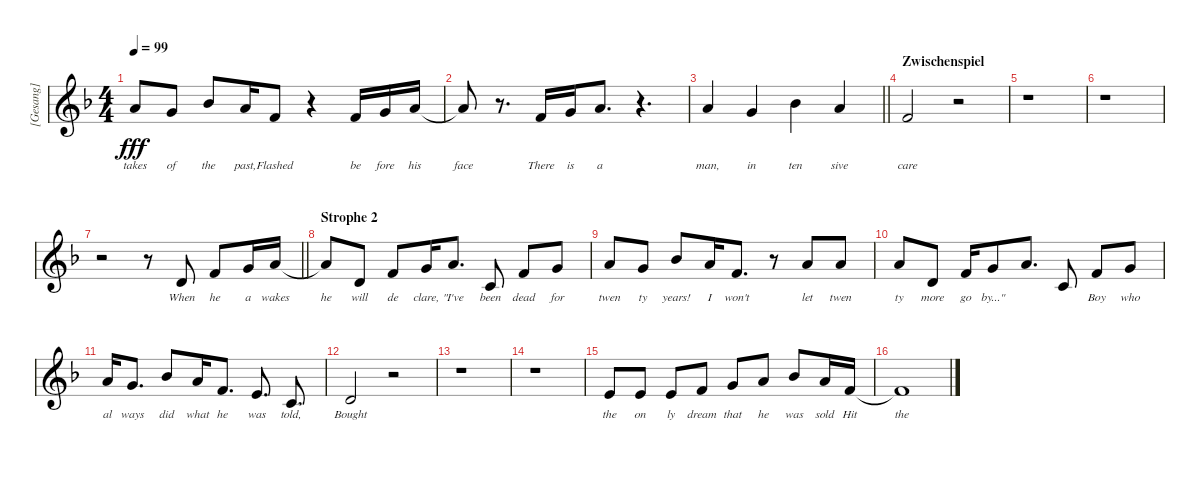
\track ("[Gesang]" "[Gesang]") {instrument tenorsax}
\staff {score}
\tuning (E4 B3 G3 D3 A2 E2) {hide}
\ts (4 4)
\tempo 99
\clef g2
\ks dminor
5.1.8{lyrics (0 "takes") lyrics (1 "") lyrics (2 "") lyrics (3 "") lyrics (4 "") dy fff} 3.1.8{lyrics (0 "of") lyrics (1 "") lyrics (2 "") lyrics (3 "") lyrics (4 "")} 6.1.8{lyrics (0 "the") lyrics (1 "") lyrics (2 "") lyrics (3 "") lyrics (4 "")} 5.1.16{lyrics (0 "past,") lyrics (1 "") lyrics (2 "") lyrics (3 "") lyrics (4 "")} 6.2.8{lyrics (0 "Flashed") lyrics (1 "") lyrics (2 "") lyrics (3 "") lyrics (4 "")} r.4 6.2.16{lyrics (0 "be") lyrics (1 "") lyrics (2 "") lyrics (3 "") lyrics (4 "")} 8.2.16{lyrics (0 "fore") lyrics (1 "") lyrics (2 "") lyrics (3 "") lyrics (4 "")} 5.1.16{lyrics (0 "his") lyrics (1 "") lyrics (2 "") lyrics (3 "") lyrics (4 "")} |
5.1{t}.8{lyrics (0 "face") lyrics (1 "") lyrics (2 "") lyrics (3 "") lyrics (4 "")} r.8{d} 6.2.16{lyrics (0 "There") lyrics (1 "") lyrics (2 "") lyrics (3 "") lyrics (4 "")} 8.2.16{lyrics (0 "is") lyrics (1 "") lyrics (2 "") lyrics (3 "") lyrics (4 "")} 5.1.8{d lyrics (0 "a") lyrics (1 "") lyrics (2 "") lyrics (3 "") lyrics (4 "")} r.4{d} |
\barLineRight lightlight
5.1.4{lyrics (0 "man,") lyrics (1 "") lyrics (2 "") lyrics (3 "") lyrics (4 "")} 3.1.4{lyrics (0 "in") lyrics (1 "") lyrics (2 "") lyrics (3 "") lyrics (4 "")} 6.1.4{lyrics (0 "ten") lyrics (1 "") lyrics (2 "") lyrics (3 "") lyrics (4 "")} 5.1.4{lyrics (0 "sive") lyrics (1 "") lyrics (2 "") lyrics (3 "") lyrics (4 "")} |
\section ("" "Zwischenspiel")
6.2.2{lyrics (0 "care") lyrics (1 "") lyrics (2 "") lyrics (3 "") lyrics (4 "")} r.2 |
r.1 |
r.1 |
\barLineRight lightlight
r.2 r.8 3.2.8{lyrics (0 "When") lyrics (1 "") lyrics (2 "") lyrics (3 "") lyrics (4 "")} 6.2.8{lyrics (0 "he") lyrics (1 "") lyrics (2 "") lyrics (3 "") lyrics (4 "")} 8.2.16{lyrics (0 "a") lyrics (1 "") lyrics (2 "") lyrics (3 "") lyrics (4 "")} 5.1.16{lyrics (0 "wakes") lyrics (1 "") lyrics (2 "") lyrics (3 "") lyrics (4 "")} |
\section ("" "Strophe 2")
5.1{t}.8{lyrics (0 "he") lyrics (1 "") lyrics (2 "") lyrics (3 "") lyrics (4 "")} 3.2.8{lyrics (0 "will") lyrics (1 "") lyrics (2 "") lyrics (3 "") lyrics (4 "")} 6.2.8{lyrics (0 "de") lyrics (1 "") lyrics (2 "") lyrics (3 "") lyrics (4 "")} 8.2.16{lyrics (0 "clare,") lyrics (1 "") lyrics (2 "") lyrics (3 "") lyrics (4 "")} 5.1.8{d lyrics (0 "\"I've") lyrics (1 "") lyrics (2 "") lyrics (3 "") lyrics (4 "")} 5.3.8{lyrics (0 "been") lyrics (1 "") lyrics (2 "") lyrics (3 "") lyrics (4 "")} 6.2.8{lyrics (0 "dead") lyrics (1 "") lyrics (2 "") lyrics (3 "") lyrics (4 "")} 8.2.8{lyrics (0 "for") lyrics (1 "") lyrics (2 "") lyrics (3 "") lyrics (4 "")} |
5.1.8{lyrics (0 "twen") lyrics (1 "") lyrics (2 "") lyrics (3 "") lyrics (4 "")} 3.1.8{lyrics (0 "ty") lyrics (1 "") lyrics (2 "") lyrics (3 "") lyrics (4 "")} 6.1.8{lyrics (0 "years!") lyrics (1 "") lyrics (2 "") lyrics (3 "") lyrics (4 "")} 5.1.16{lyrics (0 "I") lyrics (1 "") lyrics (2 "") lyrics (3 "") lyrics (4 "")} 6.2.8{d lyrics (0 "won't") lyrics (1 "") lyrics (2 "") lyrics (3 "") lyrics (4 "")} r.8 5.1.8{lyrics (0 "let") lyrics (1 "") lyrics (2 "") lyrics (3 "") lyrics (4 "")} 5.1.8{lyrics (0 "twen") lyrics (1 "") lyrics (2 "") lyrics (3 "") lyrics (4 "")} |
5.1.8{lyrics (0 "ty") lyrics (1 "") lyrics (2 "") lyrics (3 "") lyrics (4 "")} 3.2.8{lyrics (0 "more") lyrics (1 "") lyrics (2 "") lyrics (3 "") lyrics (4 "")} 6.2.16{lyrics (0 "go") lyrics (1 "") lyrics (2 "") lyrics (3 "") lyrics (4 "")} 8.2.8{lyrics (0 "by...\"") lyrics (1 "") lyrics (2 "") lyrics (3 "") lyrics (4 "")} 5.1.8{d lyrics (0 "") lyrics (1 "") lyrics (2 "") lyrics (3 "") lyrics (4 "")} 5.3.8{lyrics (0 "") lyrics (1 "") lyrics (2 "") lyrics (3 "") lyrics (4 "")} 6.2.8{lyrics (0 "Boy") lyrics (1 "") lyrics (2 "") lyrics (3 "") lyrics (4 "")} 8.2.8{lyrics (0 "who") lyrics (1 "") lyrics (2 "") lyrics (3 "") lyrics (4 "")} |
10.2.16{lyrics (0 "al") lyrics (1 "") lyrics (2 "") lyrics (3 "") lyrics (4 "")} 8.2.8{d lyrics (0 "ways") lyrics (1 "") lyrics (2 "") lyrics (3 "") lyrics (4 "")} 6.1.8{lyrics (0 "did") lyrics (1 "") lyrics (2 "") lyrics (3 "") lyrics (4 "")} 5.1.16{lyrics (0 "what") lyrics (1 "") lyrics (2 "") lyrics (3 "") lyrics (4 "")} 6.2.8{d lyrics (0 "he") lyrics (1 "") lyrics (2 "") lyrics (3 "") lyrics (4 "")} 5.2.8{d lyrics (0 "was") lyrics (1 "") lyrics (2 "") lyrics (3 "") lyrics (4 "")} 1.2.8{d lyrics (0 "told,") lyrics (1 "") lyrics (2 "") lyrics (3 "") lyrics (4 "")} |
7.3.2{lyrics (0 "Bought") lyrics (1 "") lyrics (2 "") lyrics (3 "") lyrics (4 "")} r.2 |
r.1 |
r.1 |
5.2.8{lyrics (0 "the") lyrics (1 "") lyrics (2 "") lyrics (3 "") lyrics (4 "")} 5.2.8{lyrics (0 "on") lyrics (1 "") lyrics (2 "") lyrics (3 "") lyrics (4 "")} 5.2.8{lyrics (0 "ly") lyrics (1 "") lyrics (2 "") lyrics (3 "") lyrics (4 "")} 6.2.8{lyrics (0 "dream") lyrics (1 "") lyrics (2 "") lyrics (3 "") lyrics (4 "")} 3.1.8{lyrics (0 "that") lyrics (1 "") lyrics (2 "") lyrics (3 "") lyrics (4 "")} 5.1.8{lyrics (0 "he") lyrics (1 "") lyrics (2 "") lyrics (3 "") lyrics (4 "")} 6.1.8{lyrics (0 "was") lyrics (1 "") lyrics (2 "") lyrics (3 "") lyrics (4 "")} 5.1.16{lyrics (0 "sold") lyrics (1 "") lyrics (2 "") lyrics (3 "") lyrics (4 "")} 6.2.16{lyrics (0 "Hit") lyrics (1 "") lyrics (2 "") lyrics (3 "") lyrics (4 "")} |
6.2{t}.1{lyrics (0 "the") lyrics (1 "") lyrics (2 "") lyrics (3 "") lyrics (4 "")}
